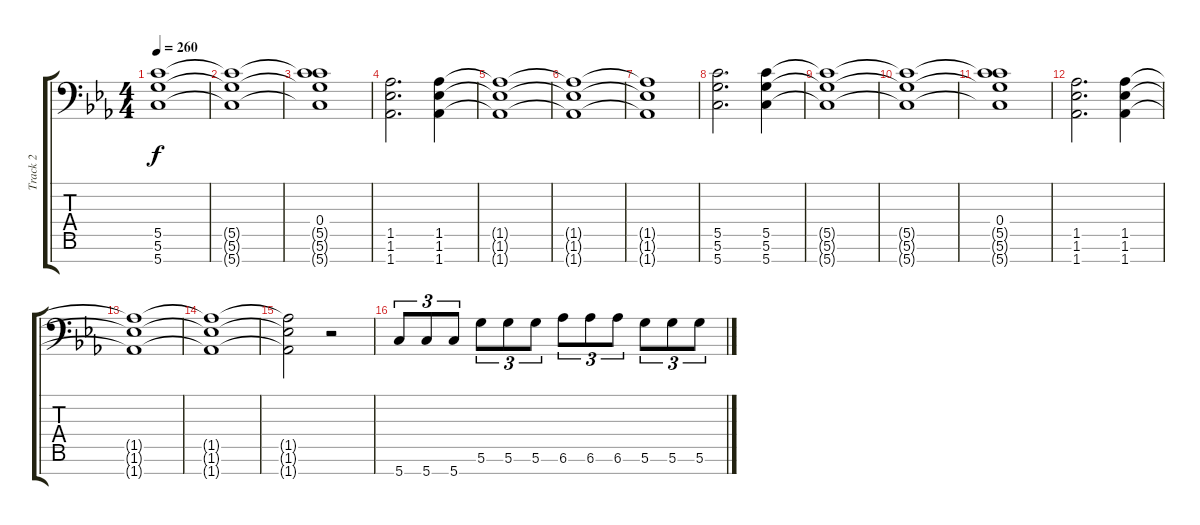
\track ("Track 2" "Track 2") {instrument acousticguitarsteel}
\staff {score tabs}
\tuning (D4 A3 E3 C3 G2 D2 G1) {hide}
\ts (4 4)
\tempo 260
\clef f4
\ks cminor
(5.5{t} 5.6{t} 5.7{t}).1{dy f} |
(5.5{t} 5.6{t} 5.7{t}).1 |
(0.4 5.5{t} 5.6{t} 5.7{t}).1 |
(1.5 1.6 1.7).2{d} (1.5 1.6 1.7).4 |
(1.5{t} 1.6{t} 1.7{t}).1 |
(1.5{t} 1.6{t} 1.7{t}).1 |
(1.5{t} 1.6{t} 1.7{t}).1 |
(5.5 5.6 5.7).2{d} (5.5 5.6 5.7).4 |
(5.5{t} 5.6{t} 5.7{t}).1 |
(5.5{t} 5.6{t} 5.7{t}).1 |
(0.4 5.5{t} 5.6{t} 5.7{t}).1 |
(1.5 1.6 1.7).2{d} (1.5 1.6 1.7).4 |
(1.5{t} 1.6{t} 1.7{t}).1 |
(1.5{t} 1.6{t} 1.7{t}).1 |
(1.5{t} 1.6{t} 1.7{t}).2 r.2 |
5.7.8{tu (3 2)} 5.7.8{tu (3 2)} 5.7.8{tu (3 2)} 5.6.8{tu (3 2)} 5.6.8{tu (3 2)} 5.6.8{tu (3 2)} 6.6.8{tu (3 2)} 6.6.8{tu (3 2)} 6.6.8{tu (3 2)} 5.6.8{tu (3 2)} 5.6.8{tu (3 2)} 5.6.8{tu (3 2)}
